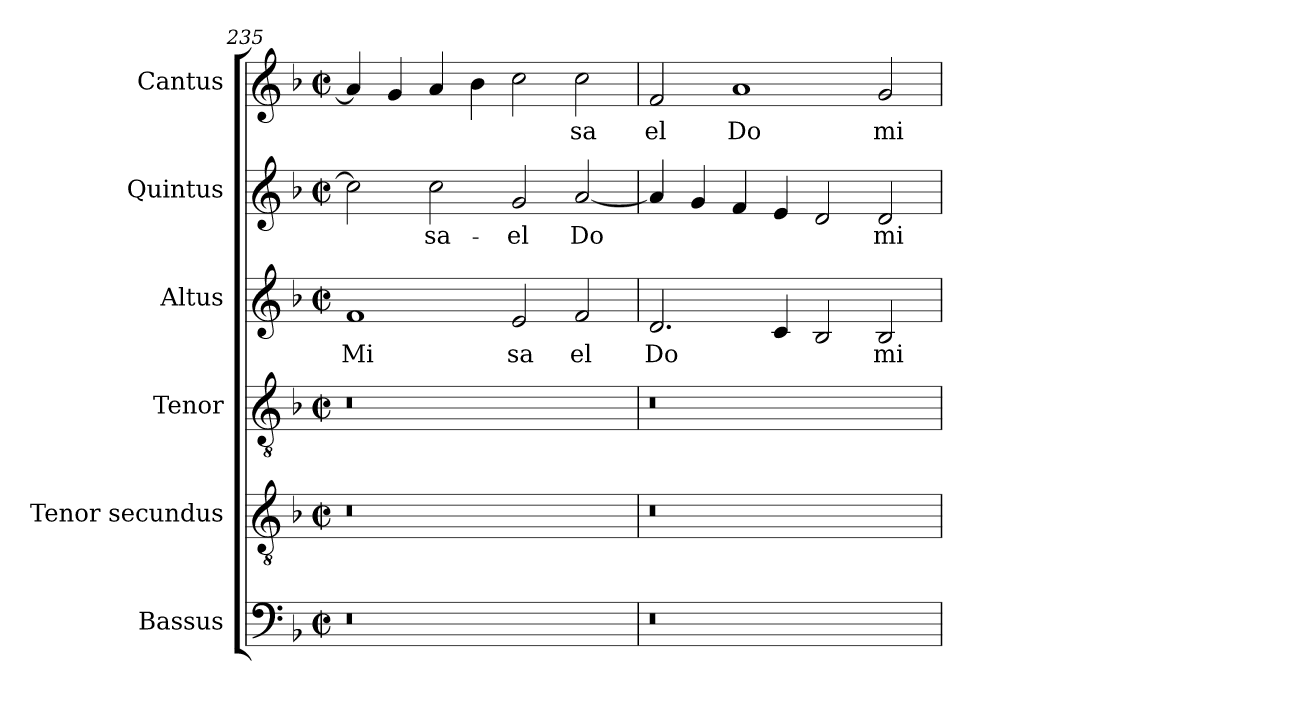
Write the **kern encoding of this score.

**kern	**kern	**kern	**kern	**text	**kern	**text	**kern	**text
*part6	*part5	*part4	*part3	*part3	*part2	*part2	*part1	*part1
*staff6	*staff5	*staff4	*staff3	*staff3	*staff2	*staff2	*staff1	*staff1
*I"Bassus	*I"Tenor  secundus	*I"Tenor	*I"Altus	*	*I"Quintus	*	*I"Cantus	*
*I'B	*	*I'T	*I'A	*	*I'Q	*	*I'C	*
*clefF4	*clefGv2	*clefGv2	*clefG2	*	*clefG2	*	*clefG2	*
*k[b-]	*k[b-]	*k[b-]	*k[b-]	*	*k[b-]	*	*k[b-]	*
*F:	*F:	*F:	*F:	*	*F:	*	*F:	*
*M2/2	*M2/2	*M2/2	*M2/2	*	*M2/2	*	*M2/2	*
*met(c|)	*met(c|)	*met(c|)	*met(c|)	*	*met(c|)	*	*met(c|)	*
=235	=235	=235	=235	=235	=235	=235	=235	=235
!	!	!	!	!LO:LY:b:cj	!	!LO:LY:b:cj	!	!LO:LY:b:cj
0r	0r	0r	1f	Mi	2cc\]	--	4a/]	.
!	!	!	!	!	!	!	!	!LO:LY:b:cj
.	.	.	.	.	.	.	4g/	.
!	!	!	!	!	!	!LO:LY:b:cj	!	!LO:LY:b:cj
.	.	.	.	.	2cc\	-sa-	4a/	.
!	!	!	!	!	!	!	!	!LO:LY:b:cj
.	.	.	.	.	.	.	4b-\	.
!	!	!	!	!LO:LY:b:cj	!	!LO:LY:b:cj	!	!LO:LY:b:cj
.	.	.	2e/	sa	2g/	-el	2cc\	.
!	!	!	!	!LO:LY:b:cj	!	!LO:LY:b:cj	!	!LO:LY:b:cj
.	.	.	2f/	el	[<2a/	Do-	2cc\	sa
=236	=236	=236	=236	=236	=236	=236	=236	=236
!	!	!	!	!LO:LY:b:cj	!	!LO:LY:b:cj	!	!LO:LY:b:cj
0r	0r	0r	2.d/	Do	4a/]	--	2f/	el
!	!	!	!	!	!	!LO:LY:b:cj	!	!
.	.	.	.	.	4g/	--	.	.
!	!	!	!	!	!	!LO:LY:b:cj	!	!LO:LY:b:cj
.	.	.	.	.	4f/	--	1a	Do
!	!	!	!	!LO:LY:b:cj	!	!LO:LY:b:cj	!	!
.	.	.	4c/	.	4e/	--	.	.
!	!	!	!	!LO:LY:b:cj	!	!LO:LY:b:cj	!	!
.	.	.	2B-/	.	2d/	--	.	.
!	!	!	!	!LO:LY:b:cj	!	!LO:LY:b:cj	!	!LO:LY:b:cj
.	.	.	2B-/	mi	2d/	-mi-	2g/	mi
=	=	=	=	=	=	=	=	=
*-	*-	*-	*-	*-	*-	*-	*-	*-
